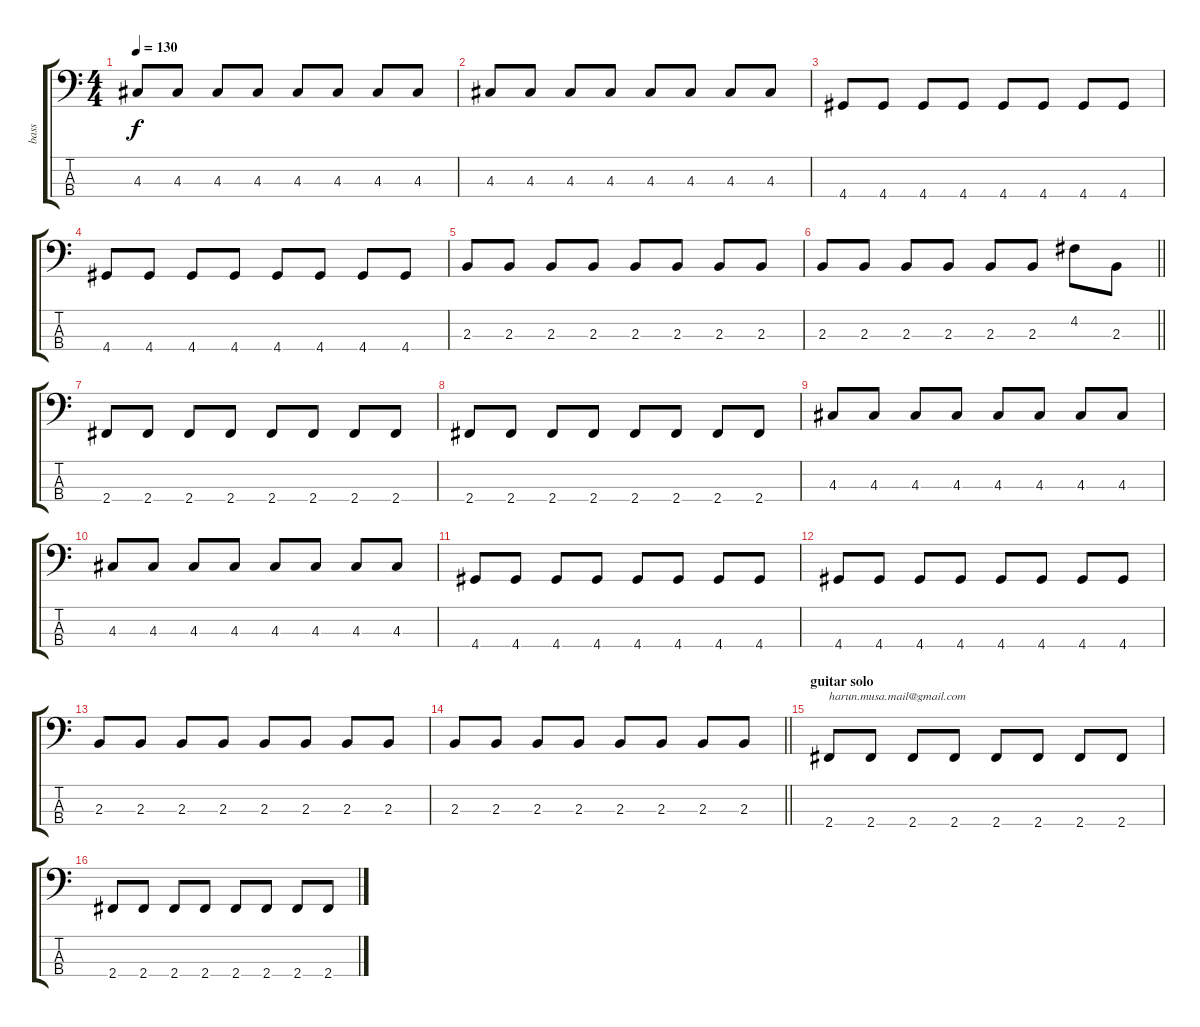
\track ("bass" "bass") {instrument electricbassfinger}
\staff {score tabs}
\tuning (G2 D2 A1 E1) {hide}
\ts (4 4)
\tempo 130
\clef f4
\ks c
4.3.8{dy f} 4.3.8 4.3.8 4.3.8 4.3.8 4.3.8 4.3.8 4.3.8 |
4.3.8 4.3.8 4.3.8 4.3.8 4.3.8 4.3.8 4.3.8 4.3.8 |
4.4.8 4.4.8 4.4.8 4.4.8 4.4.8 4.4.8 4.4.8 4.4.8 |
4.4.8 4.4.8 4.4.8 4.4.8 4.4.8 4.4.8 4.4.8 4.4.8 |
2.3.8 2.3.8 2.3.8 2.3.8 2.3.8 2.3.8 2.3.8 2.3.8 |
\barLineRight lightlight
2.3.8 2.3.8 2.3.8 2.3.8 2.3.8 2.3.8 4.2.8 2.3.8 |
2.4.8 2.4.8 2.4.8 2.4.8 2.4.8 2.4.8 2.4.8 2.4.8 |
2.4.8 2.4.8 2.4.8 2.4.8 2.4.8 2.4.8 2.4.8 2.4.8 |
4.3.8 4.3.8 4.3.8 4.3.8 4.3.8 4.3.8 4.3.8 4.3.8 |
4.3.8 4.3.8 4.3.8 4.3.8 4.3.8 4.3.8 4.3.8 4.3.8 |
4.4.8 4.4.8 4.4.8 4.4.8 4.4.8 4.4.8 4.4.8 4.4.8 |
4.4.8 4.4.8 4.4.8 4.4.8 4.4.8 4.4.8 4.4.8 4.4.8 |
2.3.8 2.3.8 2.3.8 2.3.8 2.3.8 2.3.8 2.3.8 2.3.8 |
\barLineRight lightlight
2.3.8 2.3.8 2.3.8 2.3.8 2.3.8 2.3.8 2.3.8 2.3.8 |
\section ("" "guitar solo")
2.4.8{txt "harun.musa.mail@gmail.com"} 2.4.8 2.4.8 2.4.8 2.4.8 2.4.8 2.4.8 2.4.8 |
2.4.8 2.4.8 2.4.8 2.4.8 2.4.8 2.4.8 2.4.8 2.4.8
